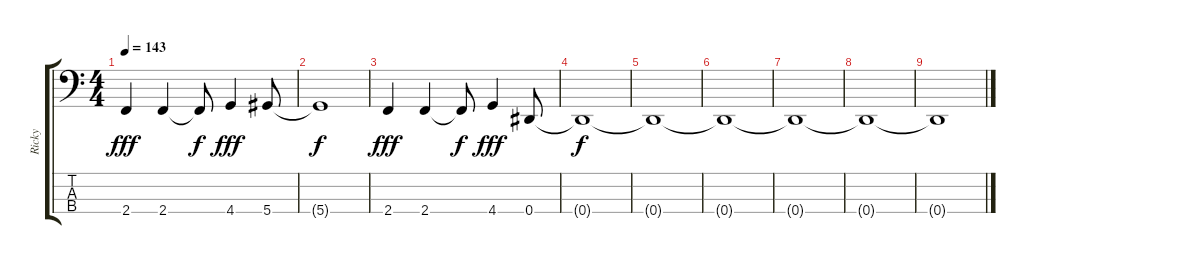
\track ("Ricky" "Ricky") {instrument electricbasspick}
\staff {score tabs}
\tuning (Gb2 Db2 Ab1 Eb1) {hide}
\ts (4 4)
\tempo 143
\clef f4
\ks c
2.4.4{dy fff} 2.4.4 2.4{t}.8{dy f} 4.4.4{dy fff} 5.4.8 |
5.4{t}.1{dy f} |
2.4.4{dy fff} 2.4.4 2.4{t}.8{dy f} 4.4.4{dy fff} 0.4.8 |
0.4{t}.1{dy f} |
0.4{t}.1{volume 0} |
0.4{t}.1 |
0.4{t}.1 |
0.4{t}.1 |
0.4{t}.1
